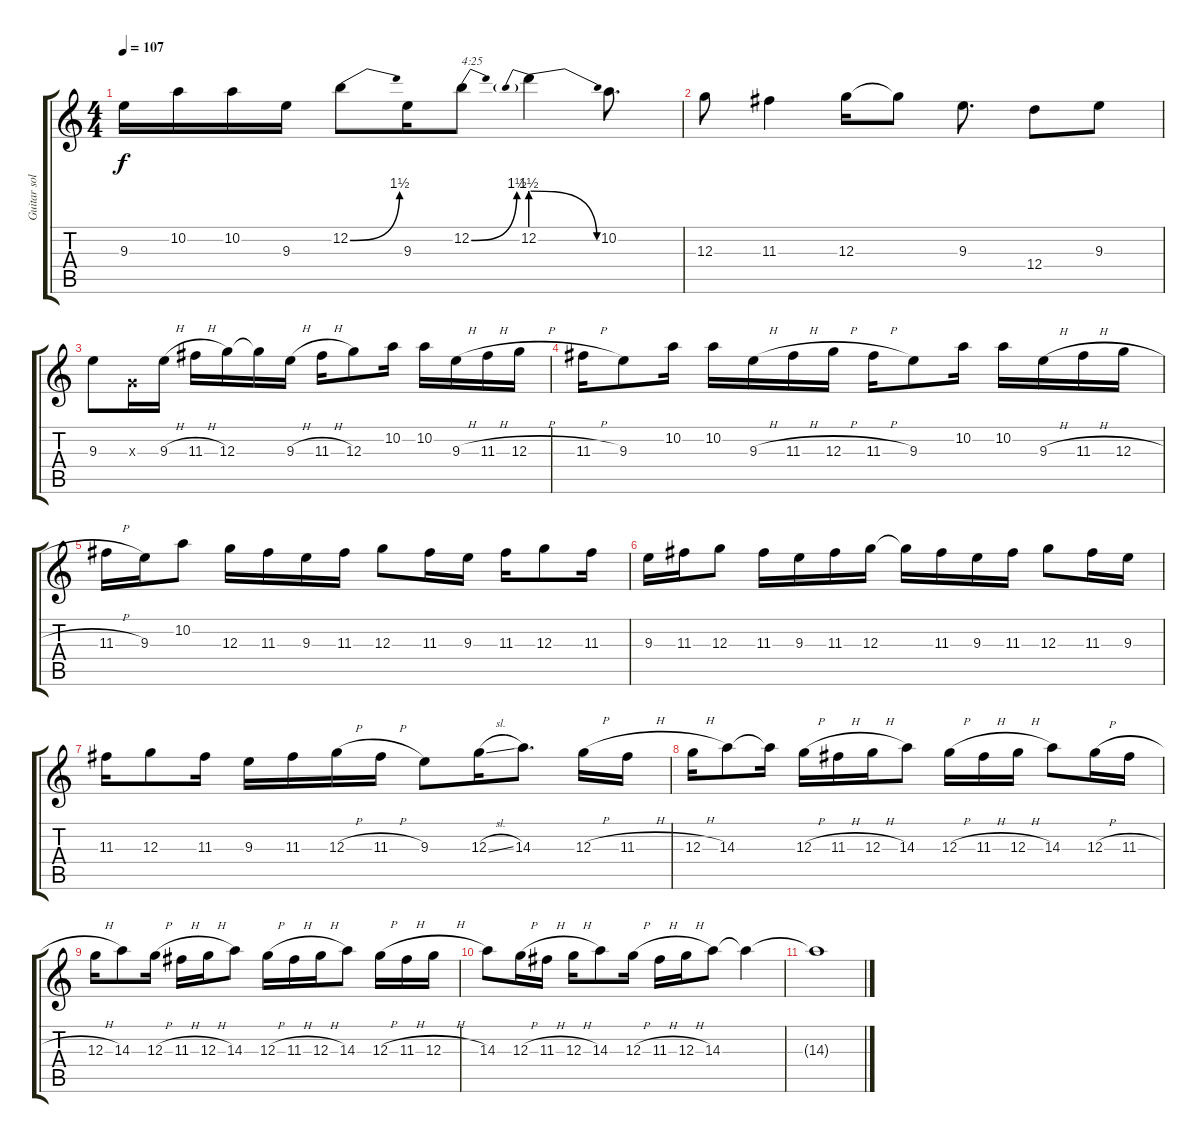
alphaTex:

\track ("Guitar solo" "Guitar sol") {instrument overdrivenguitar}
\staff {score tabs}
\tuning (E4 B3 G3 D3 A2 E2) {hide}
\ts (4 4)
\tempo 107
\clef g2
\ks c
9.3.16{dy f} 10.2.16 10.2.16 9.3.16 12.2{be (bend 0 0 60 6)}.8 9.3.16 12.2{be (bend 0 0 60 6)}.8{txt "4:25"} 12.2{be (prebendrelease 0 6 60 0)}.4 10.2.8{d} |
12.3.8 11.3.4 12.3.16 12.3{t}.8 9.3.8{d} 12.4.8 9.3.8 |
9.3.8 0.3{x}.16 9.3{h}.16 11.3{h}.16 12.3.16 12.3{t}.16 9.3{h}.16 11.3{h}.16 12.3.8 10.2.16 10.2.16 9.3{h}.16 11.3{h}.16 12.3{h}.16 |
11.3{h}.16 9.3.8 10.2.16 10.2.16 9.3{h}.16 11.3{h}.16 12.3{h}.16 11.3{h}.16 9.3.8 10.2.16 10.2.16 9.3{h}.16 11.3{h}.16 12.3{h}.16 |
11.3{h}.16 9.3.16 10.2.8 12.3.16 11.3.16 9.3.16 11.3.16 12.3.8 11.3.16 9.3.16 11.3.16 12.3.8 11.3.16 |
9.3.16 11.3.16 12.3.8 11.3.16 9.3.16 11.3.16 12.3.16 12.3{t}.16 11.3.16 9.3.16 11.3.16 12.3.8 11.3.16 9.3.16 |
11.3.16 12.3.8 11.3.16 9.3.16 11.3.16 12.3{h}.16 11.3{h}.16 9.3.8 12.3{sl}.16 14.3.8{d} 12.3{h}.16 11.3{h}.16 |
12.3{h}.16 14.3.8 14.3{t}.16 12.3{h}.16 11.3{h}.16 12.3{h}.16 14.3.8 12.3{h}.16 11.3{h}.16 12.3{h}.16 14.3.8 12.3{h}.16 11.3{h}.16 |
12.3{h}.16 14.3.8 12.3{h}.16 11.3{h}.16 12.3{h}.16 14.3.8 12.3{h}.16 11.3{h}.16 12.3{h}.16 14.3.8 12.3{h}.16 11.3{h}.16 12.3{h}.16 |
14.3.8 12.3{h}.16 11.3{h}.16 12.3{h}.16 14.3.8 12.3{h}.16 11.3{h}.16 12.3{h}.16 14.3.8 14.3{t}.4 |
14.3{t}.1
